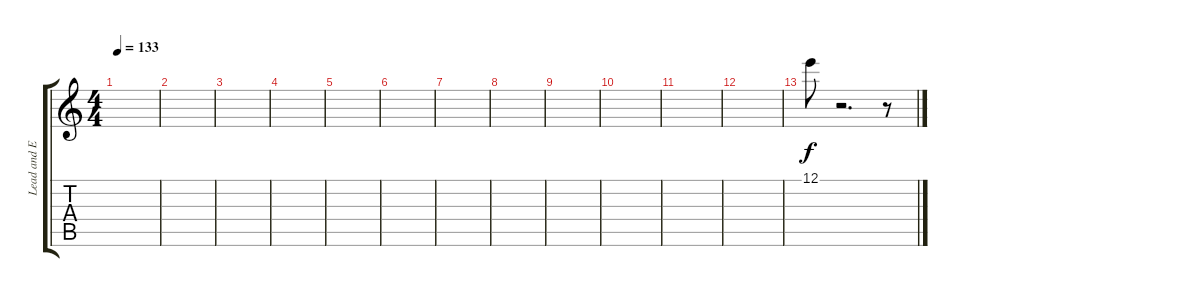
\track ("Lead and Efect Guitar" "Lead and E") {instrument distortionguitar}
\staff {score tabs}
\tuning (E4 B3 G3 D3 A2 E2) {hide}
\ts (4 4)
\tempo 133
\clef g2
\ks c
|
|
|
|
|
|
|
|
|
|
|
|
12.1.8 r.2{d} r.8
